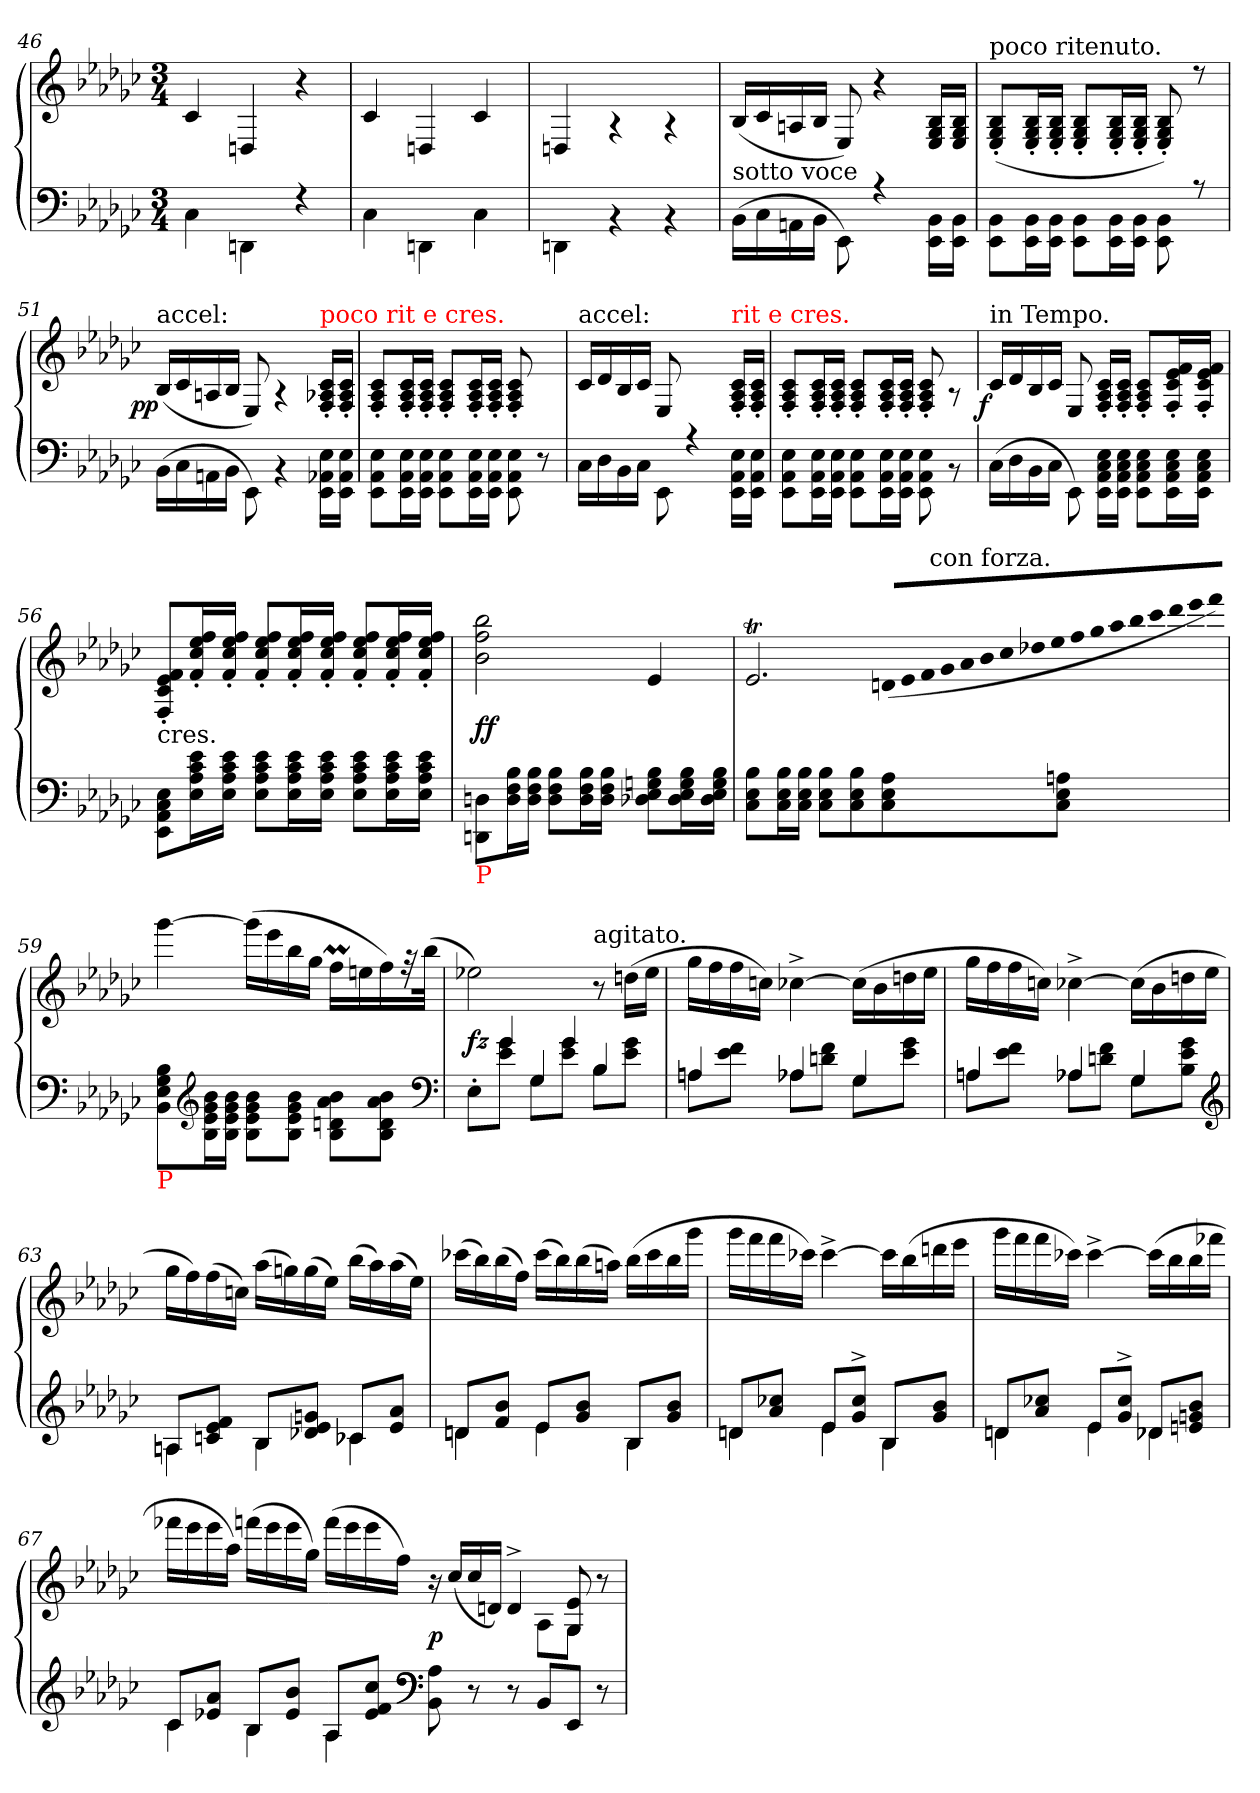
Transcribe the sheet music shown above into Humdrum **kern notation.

**kern	**kern	**dynam
*part1	*part1	*part1
*staff2	*staff1	*staff1/2
*clefF4	*clefG2	*
*k[b-e-a-d-g-c-]	*k[b-e-a-d-g-c-]	*
*e-:	*e-:	*
*M3/4	*M3/4	*
=46	=46	=46
4C-\	4c-/	.
4DDn\	4Dn/	.
4rF	4r	.
=47	=47	=47
4C-\	4c-/	.
4DDn\	4Dn/	.
4C-\	4c-/	.
=48	=48	=48
4DDn\	4Dn/	.
4rBB	4rA	.
4rBB	4rA	.
=49	=49	=49
!	!LO:TX:b:t=sotto voce	!
(<16BB-\LL	(>16B-/LL	.
16C-\	16c-/	.
16AAn\	16An/	.
16BB-\JJ	16B-/JJ	.
8EE-\)	8E-/)	.
4rA	4r	.
16BB-\ 16EE-\LL	16B-/ 16G-/ 16E-/LL	.
16BB-\ 16EE-\JJ	16B-/ 16G-/ 16E-/JJ	.
=50	=50	=50
!	!LO:TX:a:t=poco ritenuto.	!
8BB-\ 8EE-\L	(>8B-'>/ 8G-'>/ 8E-'>/L	.
16BB-\ 16EE-\L	16B-'>/ 16G-'>/ 16E-'>/L	.
16BB-\ 16EE-\JJ	16B-'>/ 16G-'>/ 16E-'>/JJ	.
8BB-\ 8EE-\L	8B-'>/ 8G-'>/ 8E-'>/L	.
16BB-\ 16EE-\L	16B-'>/ 16G-'>/ 16E-'>/L	.
16BB-\ 16EE-\JJ	16B-'>/ 16G-'>/ 16E-'>/JJ	.
8BB-\ 8EE-\	8B-'>/ 8G-'>/ 8E-'>/)	.
8rA	8rdd	.
=51	=51	=51
!	!LO:TX:a:t=accel&colon;	!
!	!	!LO:DY:rj
(<16BB-\LL	(>16B-/LL	pp
16C-\	16c-/	.
16AAn\	16An/	.
16BB-\JJ	16B-/JJ	.
8EE-\)	8E-/)	.
4rBB	4rA	.
!	!LO:TX:a:color=red:t=poco rit e cres.	!
16E-\ 16AA-X\ 16EE-\LL	16c-'>/ 16A-X'>/ 16F'>/LL	.
16E-\ 16AA-\ 16EE-\JJ	16c-'>/ 16A-'>/ 16F'>/JJ	.
=52	=52	=52
8E-\ 8AA-\ 8EE-\L	8c-'>/ 8A-'>/ 8F'>/L	.
16E-\ 16AA-\ 16EE-\L	16c-'>/ 16A-'>/ 16F'>/L	.
16E-\ 16AA-\ 16EE-\JJ	16c-'>/ 16A-'>/ 16F'>/JJ	.
8E-\ 8AA-\ 8EE-\L	8c-'>/ 8A-'>/ 8F'>/L	.
16E-\ 16AA-\ 16EE-\L	16c-'>/ 16A-'>/ 16F'>/L	.
16E-\ 16AA-\ 16EE-\JJ	16c-'>/ 16A-'>/ 16F'>/JJ	.
8E-\ 8AA-\ 8EE-\	8c-'>/ 8A-'>/ 8F'>/	.
8r	8ryy	.
=53	=53	=53
!	!LO:TX:a:t=accel&colon;	!
16C-\LL	16c-/LL	.
16D-\	16d-/	.
16BB-\	16B-/	.
16C-\JJ	16c-/JJ	.
8EE-\	8E-/	.
4rA	4ryy	.
!	!LO:TX:a:color=red:t=rit e cres.	!
16E-\ 16AA-\ 16EE-\LL	16c-'>/ 16A-'>/ 16F'>/LL	.
16E-\ 16AA-\ 16EE-\JJ	16c-'>/ 16A-'>/ 16F'>/JJ	.
=54	=54	=54
8E-\ 8AA-\ 8EE-\L	8c-'>/ 8A-'>/ 8F'>/L	.
16E-\ 16AA-\ 16EE-\L	16c-'>/ 16A-'>/ 16F'>/L	.
16E-\ 16AA-\ 16EE-\JJ	16c-'>/ 16A-'>/ 16F'>/JJ	.
8E-\ 8AA-\ 8EE-\L	8c-'>/ 8A-'>/ 8F'>/L	.
16E-\ 16AA-\ 16EE-\L	16c-'>/ 16A-'>/ 16F'>/L	.
16E-\ 16AA-\ 16EE-\JJ	16c-'>/ 16A-'>/ 16F'>/JJ	.
8E-\ 8AA-\ 8EE-\	8c-'>/ 8A-'>/ 8F'>/	.
8rBB	8rA	.
=55	=55	=55
!	!LO:TX:a:t=in Tempo.	!
!	!	!LO:DY:rj
(<16C-\LL	16c-/LL	f
16D-\	16d-/	.
16BB-\	16B-/	.
16C-\JJ	16c-/JJ	.
8EE-\)	8E-/	.
16E-\ 16C-\ 16AA-\ 16EE-\LL	16c-'>/ 16A-'>/ 16F'>/LL	.
16E-\ 16C-\ 16AA-\ 16EE-\JJ	16c-'>/ 16A-'>/ 16F'>/JJ	.
8E-\ 8C-\ 8AA-\ 8EE-\L	8c-'>/ 8A-'>/ 8F'>/L	.
16E-\ 16C-\ 16AA-\ 16EE-\L	16f'>/ 16e-'>/ 16c-'>/ 16F'>/L	.
16E-\ 16C-\ 16AA-\ 16EE-\JJ	16f'>/ 16e-'>/ 16c-'>/ 16F'>/JJ	.
=56	=56	=56
!	!LO:TX:c:t=cres.	!
8E-\ 8C-\ 8AA-\ 8EE-\L	8f'>/ 8e-'>/ 8c-'>/ 8F'>/L	.
16e- 16c- 16A- 16E-L	16ff'< 16ee-'< 16cc-'< 16f'<L	.
16e- 16c- 16A- 16E-JJ	16ff'< 16ee-'< 16cc-'< 16f'<JJ	.
8e- 8c- 8A- 8E-L	8ff'</ 8ee-'</ 8cc-'</ 8f'</L	.
16e- 16c- 16A- 16E-L	16ff'</ 16ee-'</ 16cc-'</ 16f'</L	.
16e- 16c- 16A- 16E-JJ	16ff'</ 16ee-'</ 16cc-'</ 16f'</JJ	.
8e- 8c- 8A- 8E-L	8ff'</ 8ee-'</ 8cc-'</ 8f'</L	.
16e- 16c- 16A- 16E-L	16ff'</ 16ee-'</ 16cc-'</ 16f'</L	.
16e- 16c- 16A- 16E-JJ	16ff'</ 16ee-'</ 16cc-'</ 16f'</JJ	.
=57	=57	=57
!LO:TX:b:color=red:t=P	!	!
8Dn\ 8DDn\L	2bb- 2ff 2b-	ff
16B-\ 16F\ 16D\L	.	.
16B-\ 16F\ 16D\JJ	.	.
8B- 8F 8DL	.	.
16B- 16F 16DL	.	.
16B- 16F 16DJJ	.	.
8B- 8Gn 8E- 8D-XL	4e-	.
16B- 16G 16E- 16D-L	.	.
16B- 16G 16E- 16D-JJ	.	.
=58	=58	=58
!	!LO:N:vis=2.	!
8B- 8E- 8C-L	2e-T	.
16B- 16E- 16C-L	.	.
16B- 16E- 16C-JJ	.	.
8B- 8E- 8C-L	.	.
8B- 8E- 8C-	.	.
*	*Xtuplet	*
!	!LO:N:vis=8	!
8A- 8E- 8C-	(<68dn!/L	.
!	!LO:N:vis=8	!
.	68e-!/	.
!	!LO:N:vis=8	!
.	68f!/	.
!	!LO:TX:a:t=con forza.	!
!	!LO:N:vis=8	!
.	68g-!/	.
!	!LO:N:vis=8	!
.	68a-!/	.
!	!LO:N:vis=8	!
.	68b-!/	.
!	!LO:N:vis=8	!
.	68cc-!/	.
!	!LO:N:vis=8	!
.	68dd-X!/	.
!	!LO:N:vis=8	!
.	68ee-!/	.
8An 8E- 8C-J	.	.
!	!LO:N:vis=8	!
.	68ff!/	.
!	!LO:N:vis=8	!
.	68gg-!/	.
!	!LO:N:vis=8	!
.	68aa-!/	.
!	!LO:N:vis=8	!
.	68bb-!/	.
!	!LO:N:vis=8	!
.	68ccc-!/	.
!	!LO:N:vis=8	!
.	68ddd-!/	.
!	!LO:N:vis=8	!
.	68eee-!/	.
!	!LO:N:vis=8	!
.	68fff!/J)	.
=59	=59	=59
!LO:TX:b:color=red:t=P	!	!
!	!	!LO:DY:b=2
8B-\ 8G-\ 8E-\ 8BB-\L	[4ggg-	fz fff
*clefG2	*	*
16b-\ 16g-\ 16e-\ 16B-\L	.	.
16b-\ 16g-\ 16e-\ 16B-\JJ	.	.
8b-\ 8g-\ 8e-\ 8B-\L	(>16ggg-LL]	.
.	16eee-	.
8b-\ 8g-\ 8e-\ 8B-\J	16bb-	.
.	16gg-JJ	.
8b-\ 8a-\ 8dn\ 8B-\L	16ffmLL	.
.	16een	.
8b-\ 8a-\ 8d\ 8B-\J	16ff)	.
.	32r	.
.	(>32bb-JJk	.
*clefF4	*	*
=60	=60	=60
*^	*	*
*	*^	*	*
8ryy	4ryy	8E-'>\L	2ee-X)	fz
4g-	.	8g-\ 8e-\J	.	.
.	4G-/	8G-\L	.	.
4g-	.	8g-\ 8e-\J	.	.
!	!	!	!LO:TX:a:t=agitato.	!
.	4B-/	8B-\L	8r	.
8ryy	.	8g-\ 8e-\J	(16ddnLL	.
.	.	.	16ee-JJ	.
*	*v	*v	*	*
=61	=61	=61	=61
4An	8AnL	16gg-LL	.
.	.	16ff	.
.	8e- 8fJ	16ff	.
.	.	16ccnJJ)	.
4A-X	8A-XL	[4cc-X^>	.
.	8dn 8fJ	.	.
4G-	8G-L	(16cc-LL]	.
.	.	16b-	.
.	8e- 8g-J	16ddn	.
.	.	16ee-JJ	.
=62	=62	=62	=62
4An	8AnL	16gg-LL	.
.	.	16ff	.
.	8e- 8fJ	16ff	.
.	.	16ccnJJ)	.
4A-X	8A-XL	[4cc-X^>	.
.	8d 8fJ	.	.
4G-	8G-L	(16cc-LL]	.
.	.	16b-	.
.	8B- 8e- 8g-J	16ddn	.
.	.	16ee-JJ	.
*clefG2	*	*	*
=63	=63	=63	=63
8AnL	4An	16gg-LL	.
.	.	16ff)	.
8f 8e- 8cnJ	.	(16ff	.
.	.	16ccnJJ)	.
8B-L	4B-	(16aa-LL	.
.	.	16ggn)	.
8g 8e- 8d-XJ	.	(16gg	.
.	.	16ee-JJ)	.
8c-XL	4c-X	(16bb-LL	.
.	.	16aa-)	.
8a- 8e-J	.	(16aa-	.
.	.	16ee-JJ)	.
=64	=64	=64	=64
8dnL	4dn	(16ccc-XLL	.
.	.	16bb-)	.
8b- 8fJ	.	(16bb-	.
.	.	16ffJJ)	.
8e-L	4e-	(16ccc-LL	.
.	.	16bb-)	.
8b- 8g-J	.	(16bb-	.
.	.	16aanJJ)	.
8B-L	4B-	(16bb-LL	.
.	.	16ccc-	.
8b- 8g-J	.	16bb-	.
.	.	16ggg-JJ	.
=65	=65	=65	=65
8dnL	4dn	16ggg-LL	.
.	.	16fff	.
8cc-X 8a-J	.	16fff	.
.	.	16ccc-XJJ)	.
8e-L	4e-	[4ccc-^<	.
8cc-^> 8g-^>J	.	.	.
8B-L	4B-	16ccc-LL]	.
.	.	(16bb-	.
8b- 8g-J	.	16dddn	.
.	.	16eee-JJ	.
=66	=66	=66	=66
8dnL	4dn	16ggg-LL	.
.	.	16fff	.
8cc-X 8a-J	.	16fff	.
.	.	16ccc-XJJ)	.
8e-L	4e-	[4ccc-^<	.
8cc-^> 8g-^>J	.	.	.
8d-XL	4d-X	(16ccc-LL]	.
.	.	16bb-	.
8b- 8g 8enJ	.	16bb-	.
.	.	16fff-XJJ	.
=67	=67	=67	=67
*	*	*^	*
8c-L	4c-	16fff-XLL	2.ryy	.
.	.	16eee-	.	.
8a- 8e-XJ	.	16eee-	.	.
.	.	16aa-JJ)	.	.
8B-L	4B-	(16fffnLL	.	.
.	.	16eee-	.	.
8b- 8e-J	.	16eee-	.	.
.	.	16gg-JJ)	.	.
8A-L	4A-	(16fffLL	.	.
.	.	16eee-	.	.
8cc- 8f 8e-J	.	16eee-	.	.
.	.	16ffJJ)	.	.
*clefF4	*	*	*	*
8A- 8BB-	2.ryy	16r	4.ryy	p
.	.	(16cc-LL	.	.
8r	.	16cc-	.	.
.	.	16dnJJ)	.	.
8r	.	4d^<	.	.
8BB-L	.	.	8A-L	.
8EE-J	.	8e- 8G-	8G-J	.
8r	.	8r	8ryy	.
*v	*v	*	*	*
*	*v	*v	*
=	=	=
*-	*-	*-
